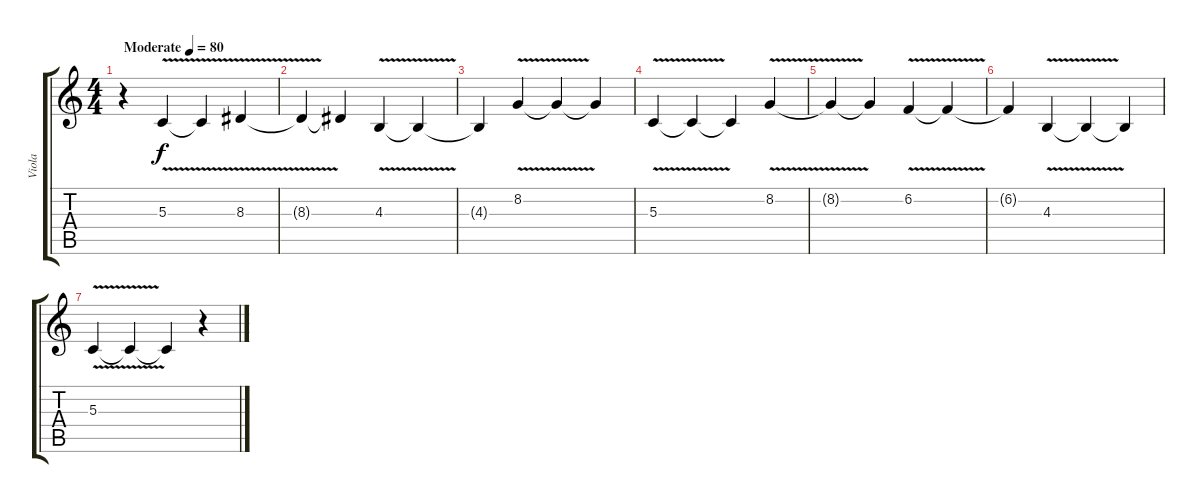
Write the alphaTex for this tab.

\track ("Viola" "Viola") {instrument viola}
\staff {score tabs}
\tuning (E4 B3 G3 D3 A2 E2) {hide}
\ts (4 4)
\tempo (80 "Moderate")
\clef g2
\ks c
r.4{dy f instrument viola} 5.3{v}.4 5.3{t}.4 8.3{v}.4 |
8.3{t}.4 8.3{t}.4 4.3{v}.4 4.3{t}.4 |
4.3{t}.4 8.2{v}.4 8.2{t}.4 8.2{t}.4 |
5.3{v}.4 5.3{t}.4 5.3{t}.4 8.2{v}.4 |
8.2{t}.4 8.2{t}.4 6.2{v}.4 6.2{t}.4 |
6.2{t}.4 4.3{v}.4 4.3{t}.4 4.3{t}.4 |
5.3{v}.4 5.3{t}.4 5.3{t}.4 r.4
